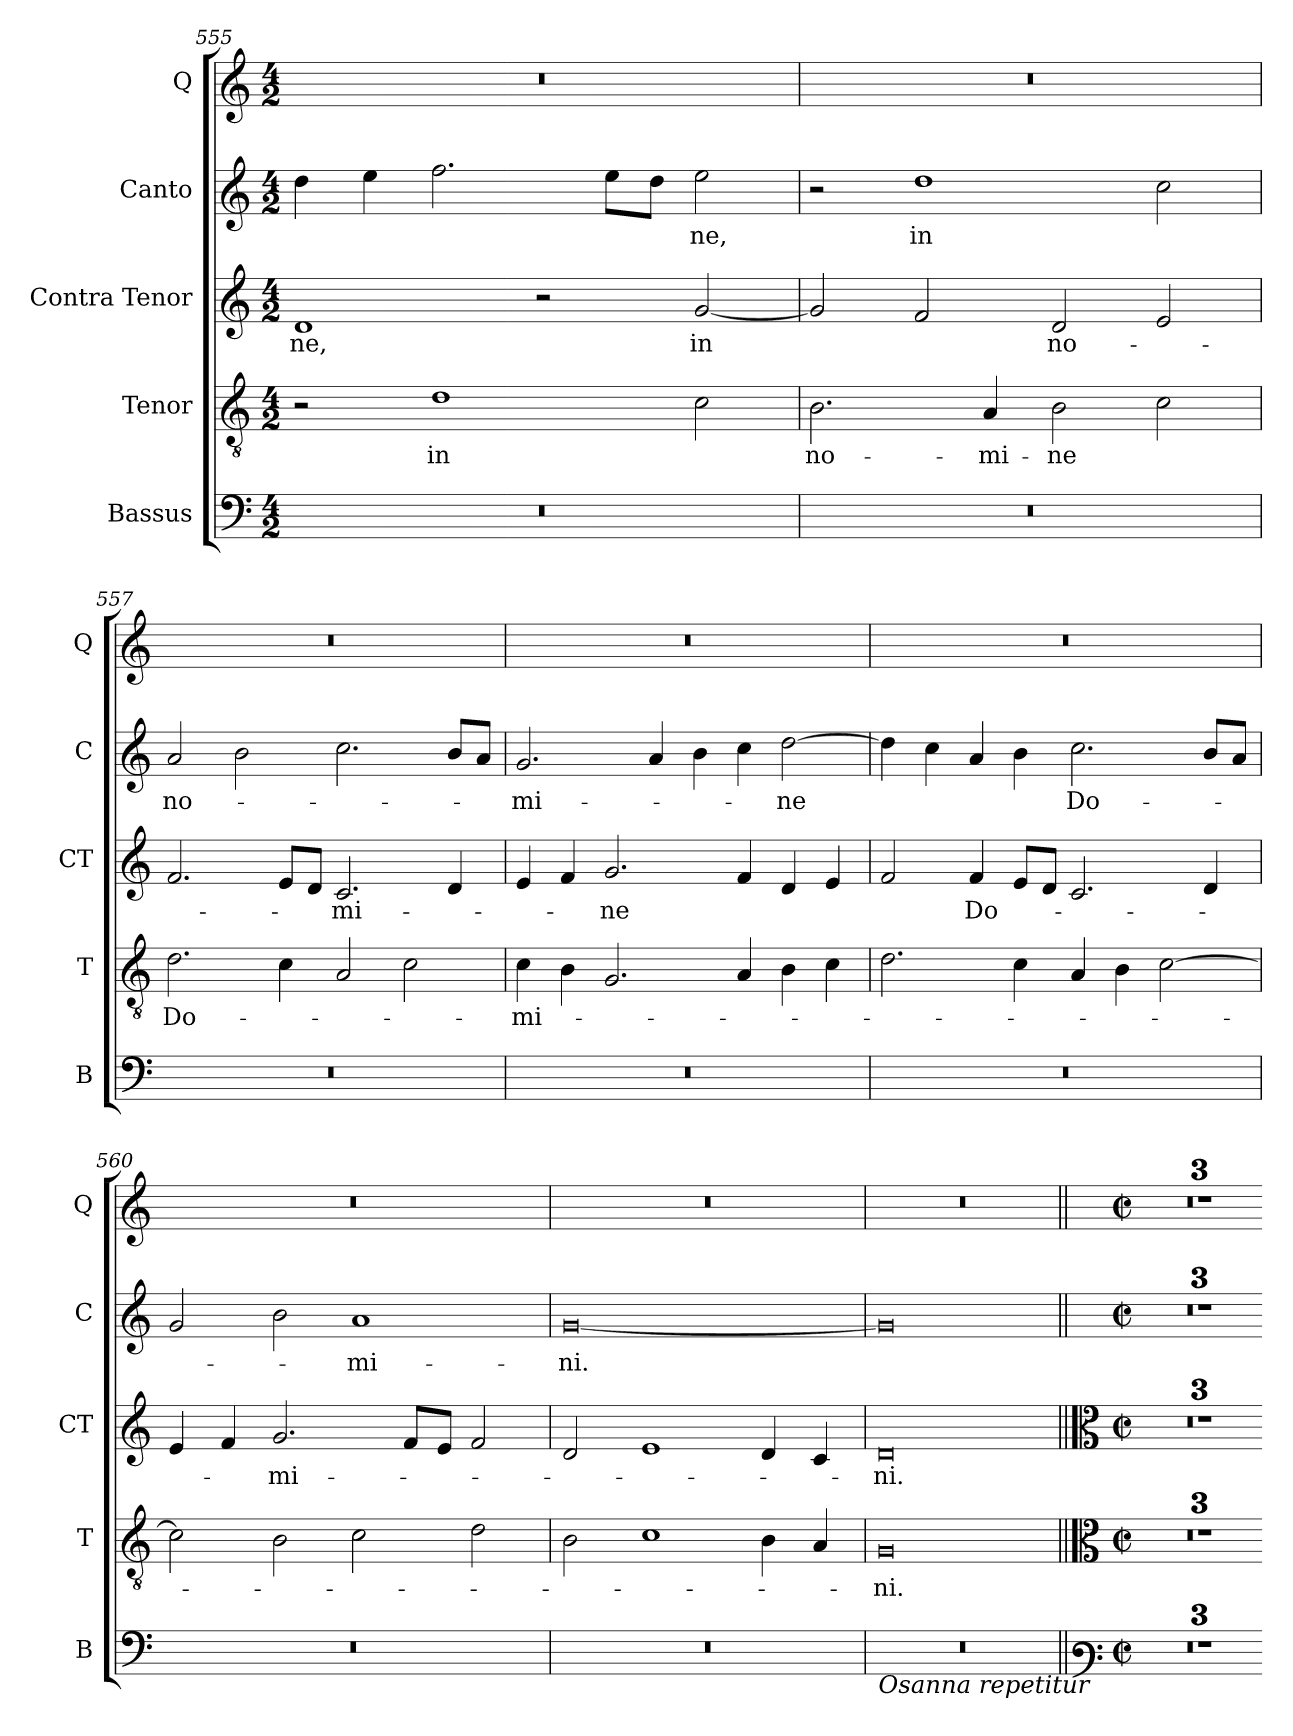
**kern	**kern	**text	**kern	**text	**kern	**text	**kern
*part5	*part4	*part4	*part3	*part3	*part2	*part2	*part1
*staff5	*staff4	*staff4	*staff3	*staff3	*staff2	*staff2	*staff1
*I"Bassus	*I"Tenor	*	*I"Contra Tenor	*	*I"Canto	*	*I"Q
*I'B	*I'T	*	*I'CT	*	*I'C	*	*I'Q
!!LO:LB:g=z
*clefF4	*clefGv2	*	*clefG2	*	*clefG2	*	*clefG2
*k[]	*k[]	*	*k[]	*	*k[]	*	*k[]
*C:	*C:	*	*C:	*	*C:	*	*C:
*M4/2	*M4/2	*	*M4/2	*	*M4/2	*	*M4/2
=555	=555	=555	=555	=555	=555	=555	=555
!	!	!	!	!LO:LY:b	!	!	!
0r	2r	.	1d	-ne,	4dd\	.	0r
.	.	.	.	.	4ee\	.	.
!	!	!LO:LY:b	!	!	!	!	!
.	1d	in	.	.	2.ff\	.	.
.	.	.	2r	.	.	.	.
.	.	.	.	.	8ee\L	.	.
.	.	.	.	.	8dd\J	.	.
!	!	!	!	!LO:LY:b	!	!	!
!	!	!	!	!	!	!LO:LY:b	!
.	2c\	.	[2g/	in	2ee\	-ne,	.
=556	=556	=556	=556	=556	=556	=556	=556
!	!	!LO:LY:b	!	!	!	!	!
0r	2.B\	no-	2g/]	.	2r	.	0r
!	!	!	!	!	!	!LO:LY:b	!
.	.	.	2f/	.	1dd	in	.
!	!	!LO:LY:b	!	!	!	!	!
.	4A/	-mi-	.	.	.	.	.
!	!	!LO:LY:b	!	!	!	!	!
!	!	!	!	!LO:LY:b	!	!	!
.	2B\	-ne	2d/	no-	.	.	.
.	2c\	.	2e/	.	2cc\	.	.
=557	=557	=557	=557	=557	=557	=557	=557
!	!	!LO:LY:b	!	!	!	!	!
!	!	!	!	!	!	!LO:LY:b	!
0r	2.d\	Do-	2.f/	.	2a/	no-	0r
.	.	.	.	.	2b\	.	.
.	4c\	.	8e/L	.	.	.	.
.	.	.	8d/J	.	.	.	.
!	!	!	!	!LO:LY:b	!	!	!
.	2A/	.	2.c/	-mi-	2.cc\	.	.
.	2c\	.	.	.	.	.	.
.	.	.	4d/	.	8b/L	.	.
.	.	.	.	.	8a/J	.	.
=558	=558	=558	=558	=558	=558	=558	=558
!	!	!LO:LY:b	!	!	!	!	!
!	!	!	!	!	!	!LO:LY:b	!
0r	4c\	-mi-	4e/	.	2.g/	-mi-	0r
.	4B\	.	4f/	.	.	.	.
!	!	!	!	!LO:LY:b	!	!	!
.	2.G/	.	2.g/	-ne	.	.	.
.	.	.	.	.	4a/	.	.
.	.	.	.	.	4b\	.	.
.	4A/	.	4f/	.	4cc\	.	.
!	!	!	!	!	!	!LO:LY:b	!
.	4B\	.	4d/	.	[2dd\	-ne	.
.	4c\	.	4e/	.	.	.	.
!!LO:LB:g=z
=559	=559	=559	=559	=559	=559	=559	=559
0r	2.d\	.	2f/	.	4dd\]	.	0r
.	.	.	.	.	4cc\	.	.
!	!	!	!	!LO:LY:b	!	!	!
.	.	.	4f/	Do-	4a/	.	.
.	4c\	.	8e/L	.	4b\	.	.
.	.	.	8d/J	.	.	.	.
!	!	!	!	!	!	!LO:LY:b	!
.	4A/	.	2.c/	.	2.cc\	Do-	.
.	4B\	.	.	.	.	.	.
.	[2c\	.	.	.	.	.	.
.	.	.	4d/	.	8b/L	.	.
.	.	.	.	.	8a/J	.	.
=560	=560	=560	=560	=560	=560	=560	=560
0r	2c\]	.	4e/	.	2g/	.	0r
.	.	.	4f/	.	.	.	.
!	!	!	!	!LO:LY:b	!	!	!
.	2B\	.	2.g/	-mi-	2b\	.	.
!	!	!	!	!	!	!LO:LY:b	!
.	2c\	.	.	.	1a	-mi-	.
.	.	.	8f/L	.	.	.	.
.	.	.	8e/J	.	.	.	.
.	2d\	.	2f/	.	.	.	.
=561	=561	=561	=561	=561	=561	=561	=561
!	!	!	!	!	!	!LO:LY:b	!
0r	2B\	.	2d/	.	[0g	-ni.	0r
.	1c	.	1e	.	.	.	.
.	4B\	.	4d/	.	.	.	.
.	4A/	.	4c/	.	.	.	.
=562	=562	=562	=562	=562	=562	=562	=562
!	!	!LO:LY:b	!	!	!	!	!
!LO:TX:b:i:t=Osanna repetitur	!	!	!	!	!	!	!
!	!	!	!	!LO:LY:b	!	!	!
0r	0G	-ni.	0d	-ni.	0g]	.	0r
!!LO:PB:g=z
=562X8||	=562X8||	=562X8||	=562X8||	=562X8||	=562X8||	=562X8||	=562X8||
*clefF3	*clefC3	*	*clefC3	*	*	*	*
*M2/2	*M2/2	*	*M2/2	*	*M2/2	*	*M2/2
*met(c|)	*met(c|)	*	*met(c|)	*	*met(c|)	*	*met(c|)
1ryy	1ryy	.	1ryy	.	1ryy	.	1r
=563	=563	=563	=563	=563	=563	=563	=563
*M2/2	*M2/2	*	*M2/2	*	*M2/2	*	*M2/2
1ryy	1ryy	.	1ryy	.	1ryy	.	1r
=564	=564	=564	=564	=564	=564	=564	=564
*clefF4	*clefGv2	*	*clefG2	*	*	*	*clefGv2
1ryy	1ryy	.	1ryy	.	1r	.	1r
=-	=-	=-	=-	=-	=-	=-	=-
*-	*-	*-	*-	*-	*-	*-	*-
